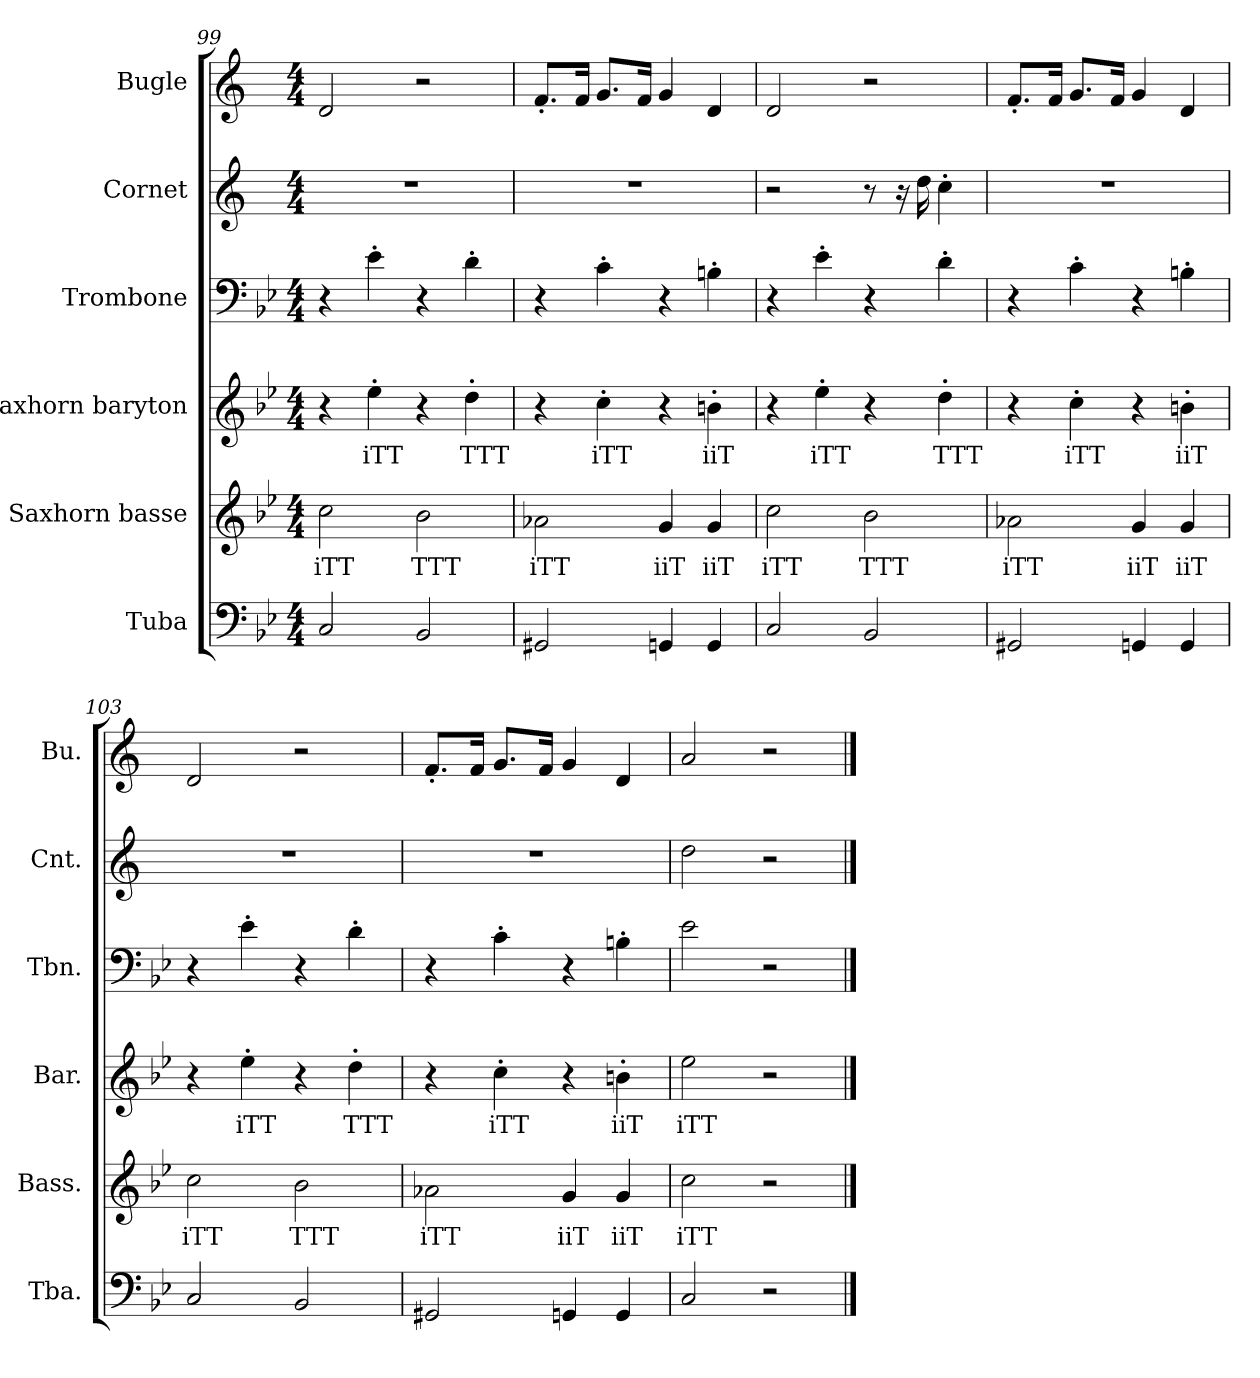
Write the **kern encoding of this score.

**kern	**kern	**text	**kern	**text	**kern	**kern	**kern
*part6	*part5	*part5	*part4	*part4	*part3	*part2	*part1
*staff6	*staff5	*staff5	*staff4	*staff4	*staff3	*staff2	*staff1
*I"Tuba	*I"Saxhorn basse	*	*I"saxhorn baryton	*	*I"Trombone	*I"Cornet	*I"Bugle
*I'Tba.	*I'Bass.	*	*I'Bar.	*	*I'Tbn.	*I'Cnt.	*I'Bu.
*clefF4	*clefG2	*	*clefG2	*	*clefF4	*clefG2	*clefG2
*	*ITrd8c14	*	*ITrd8c14	*	*	*ITrd1c2	*ITrd1c2
*k[b-e-]	*k[b-e-]	*	*k[b-e-]	*	*k[b-e-]	*k[b-e-]	*k[b-e-]
*M4/4	*M4/4	*	*M4/4	*	*M4/4	*M4/4	*M4/4
=99	=99	=99	=99	=99	=99	=99	=99
!	!	!LO:LY:b	!	!	!	!	!
2C/	2c\	iTT	4r	.	4r	1r	2c/
!	!	!	!	!LO:LY:b	!	!	!
.	.	.	4e-'\	iTT	4e-'\	.	.
!	!	!LO:LY:b	!	!	!	!	!
2BB-/	2B-\	TTT	4r	.	4r	.	2r
!	!	!	!	!LO:LY:b	!	!	!
.	.	.	4d'\	TTT	4d'\	.	.
!!LO:LB:g=z
=100	=100	=100	=100	=100	=100	=100	=100
!	!	!LO:LY:b	!	!	!	!	!
2GG#X/	2A-X\	iTT	4r	.	4r	1r	8.e-'/L
.	.	.	.	.	.	.	16e-/Jk
!	!	!	!	!LO:LY:b	!	!	!
.	.	.	4c'\	iTT	4c'\	.	8.f/L
.	.	.	.	.	.	.	16e-/Jk
!	!	!LO:LY:b	!	!	!	!	!
4GGn/	4G/	iiT	4r	.	4r	.	4f/
!	!	!LO:LY:b	!	!LO:LY:b	!	!	!
4GG/	4G/	iiT	4Bn'\	iiT	4Bn'\	.	4c/
=101	=101	=101	=101	=101	=101	=101	=101
!	!	!LO:LY:b	!	!	!	!	!
2C/	2c\	iTT	4r	.	4r	2r	2c/
!	!	!	!	!LO:LY:b	!	!	!
.	.	.	4e-'\	iTT	4e-'\	.	.
!	!	!LO:LY:b	!	!	!	!	!
2BB-/	2B-\	TTT	4r	.	4r	8r	2r
.	.	.	.	.	.	16r	.
.	.	.	.	.	.	16cc\	.
!	!	!	!	!LO:LY:b	!	!	!
.	.	.	4d'\	TTT	4d'\	4b-'\	.
=102	=102	=102	=102	=102	=102	=102	=102
!	!	!LO:LY:b	!	!	!	!	!
2GG#X/	2A-X\	iTT	4r	.	4r	1r	8.e-'/L
.	.	.	.	.	.	.	16e-/Jk
!	!	!	!	!LO:LY:b	!	!	!
.	.	.	4c'\	iTT	4c'\	.	8.f/L
.	.	.	.	.	.	.	16e-/Jk
!	!	!LO:LY:b	!	!	!	!	!
4GGn/	4G/	iiT	4r	.	4r	.	4f/
!	!	!LO:LY:b	!	!LO:LY:b	!	!	!
4GG/	4G/	iiT	4Bn'\	iiT	4Bn'\	.	4c/
=103	=103	=103	=103	=103	=103	=103	=103
!	!	!LO:LY:b	!	!	!	!	!
2C/	2c\	iTT	4r	.	4r	1r	2c/
!	!	!	!	!LO:LY:b	!	!	!
.	.	.	4e-'\	iTT	4e-'\	.	.
!	!	!LO:LY:b	!	!	!	!	!
2BB-/	2B-\	TTT	4r	.	4r	.	2r
!	!	!	!	!LO:LY:b	!	!	!
.	.	.	4d'\	TTT	4d'\	.	.
!!LO:PB:g=z
=104	=104	=104	=104	=104	=104	=104	=104
!	!	!LO:LY:b	!	!	!	!	!
2GG#X/	2A-X\	iTT	4r	.	4r	1r	8.e-'/L
.	.	.	.	.	.	.	16e-/Jk
!	!	!	!	!LO:LY:b	!	!	!
.	.	.	4c'\	iTT	4c'\	.	8.f/L
.	.	.	.	.	.	.	16e-/Jk
!	!	!LO:LY:b	!	!	!	!	!
4GGn/	4G/	iiT	4r	.	4r	.	4f/
!	!	!LO:LY:b	!	!LO:LY:b	!	!	!
4GG/	4G/	iiT	4Bn'\	iiT	4Bn'\	.	4c/
=105	=105	=105	=105	=105	=105	=105	=105
!	!	!LO:LY:b	!	!LO:LY:b	!	!	!
2C/	2c\	iTT	2e-\	iTT	2e-\	2cc\	2g/
2r	2r	.	2r	.	2r	2r	2r
==	==	==	==	==	==	==	==
*-	*-	*-	*-	*-	*-	*-	*-
